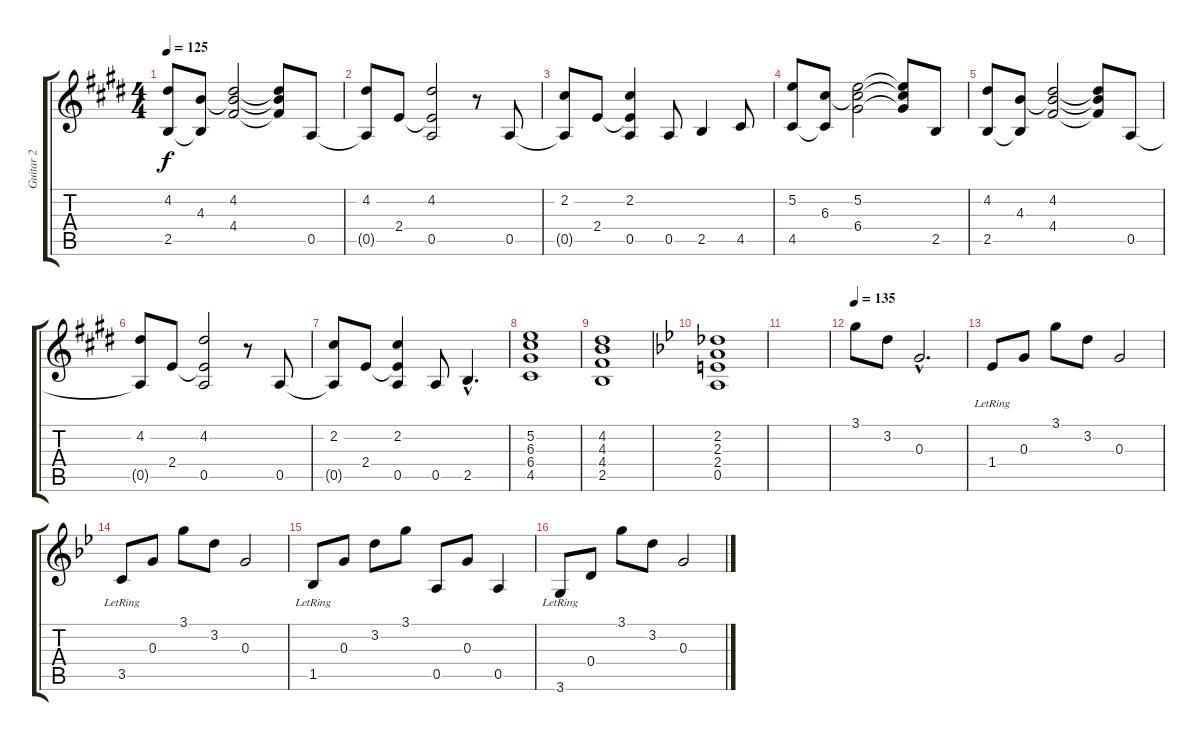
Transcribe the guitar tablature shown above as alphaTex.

\track ("Guitar 2" "Guitar 2") {instrument acousticguitarsteel}
\staff {score tabs}
\tuning (E4 B3 G3 D3 A2 E2) {hide}
\ts (4 4)
\tempo 125
\clef g2
\ks e
(4.2 2.5{t}).8{dy f} (4.3 2.5{t}).8 (4.2 4.3{t} 4.4).2 (4.2{t} 4.3{t} 4.4{t}).8 0.5.8 |
(4.2 0.5{t}).8 2.4.8 (4.2 2.4{t} 0.5).2 r.8 0.5.8 |
(2.2 0.5{t}).8 2.4.8 (2.2 2.4{t} 0.5).4 0.5.8 2.5.4 4.5.8 |
(5.2 4.5).8 (6.3 4.5{t}).8 (5.2 6.3{t} 6.4).2 (5.2{t} 6.3{t} 6.4{t}).8 2.5.8 |
(4.2 2.5).8 (4.3 2.5{t}).8 (4.2 4.3{t} 4.4).2 (4.2{t} 4.3{t} 4.4{t}).8 0.5.8 |
(4.2 0.5{t}).8 2.4.8 (4.2 2.4{t} 0.5).2 r.8 0.5.8 |
(2.2 0.5{t}).8 2.4.8 (2.2 2.4{t} 0.5).4 0.5.8 2.5{hac}.4{d} |
(5.2 6.3 6.4 4.5).1 |
(4.2 4.3 4.4 2.5).1 |
\ks bb
(2.2 2.3 2.4 0.5).1 |
|
\tempo 135
3.1.8 3.2.8 0.3{hac}.2{d} |
1.4{lr}.8 0.3.8 3.1.8 3.2.8 0.3.2 |
3.5{lr}.8 0.3.8 3.1.8 3.2.8 0.3.2 |
1.5{lr}.8 0.3.8 3.2.8 3.1.8 0.5.8 0.3.8 0.5.4 |
3.6{lr}.8 0.4.8 3.1.8 3.2.8 0.3.2
